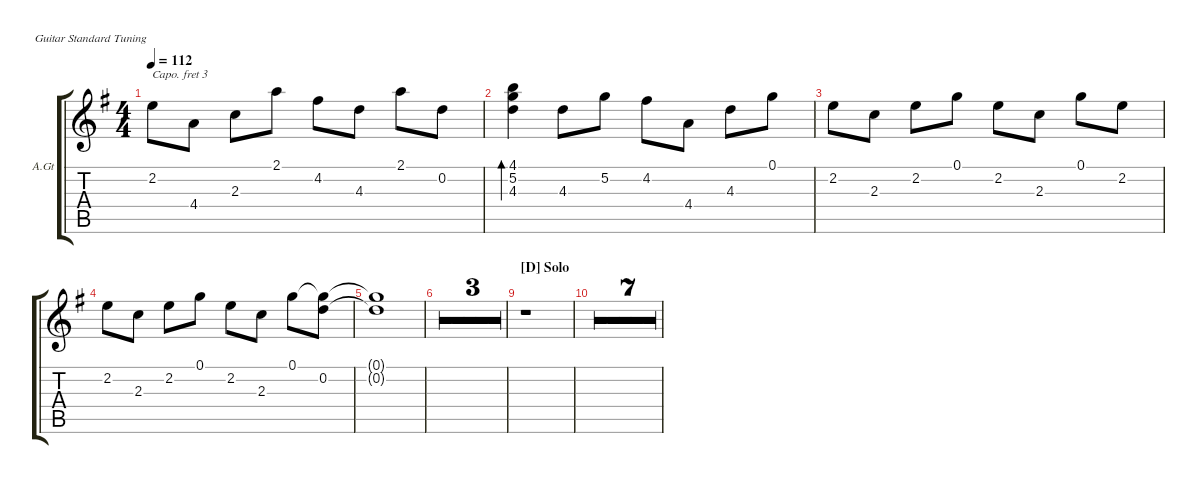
\hideDynamics
\bracketExtendMode groupsimilarinstruments
\firstSystemTrackNameOrientation horizontal
\otherSystemsTrackNameOrientation horizontal
\track ("A.Guitar 1" "A.Gt") {multiBarRest instrument acousticguitarsteel}
\staff {score tabs}
\capo 3
\tuning (E4 B3 G3 D3 A2 E2)
\ts (4 4)
\tempo 112
\clef g2
\ks eminor
2.2.8{dy f} 4.4.8 2.3.8 2.1.8 4.2.8 4.3.8 2.1.8 0.2.8 |
(4.1 5.2 4.3).4{bd 60} 4.3.8 5.2.8 4.2.8 4.4.8 4.3.8 0.1.8 |
2.2.8 2.3.8 2.2.8 0.1.8 2.2.8 2.3.8 0.1.8 2.2.8 |
2.2.8 2.3.8 2.2.8 0.1.8 2.2.8 2.3.8 0.1.8 (0.2 0.1{t}).8 |
(0.1{t} 0.2{t}).1 |
r.1 |
r.1 |
r.1 |
\section ("D" "Solo")
r.1 |
r.1 |
r.1 |
r.1 |
r.1 |
r.1 |
r.1 |
r.1
